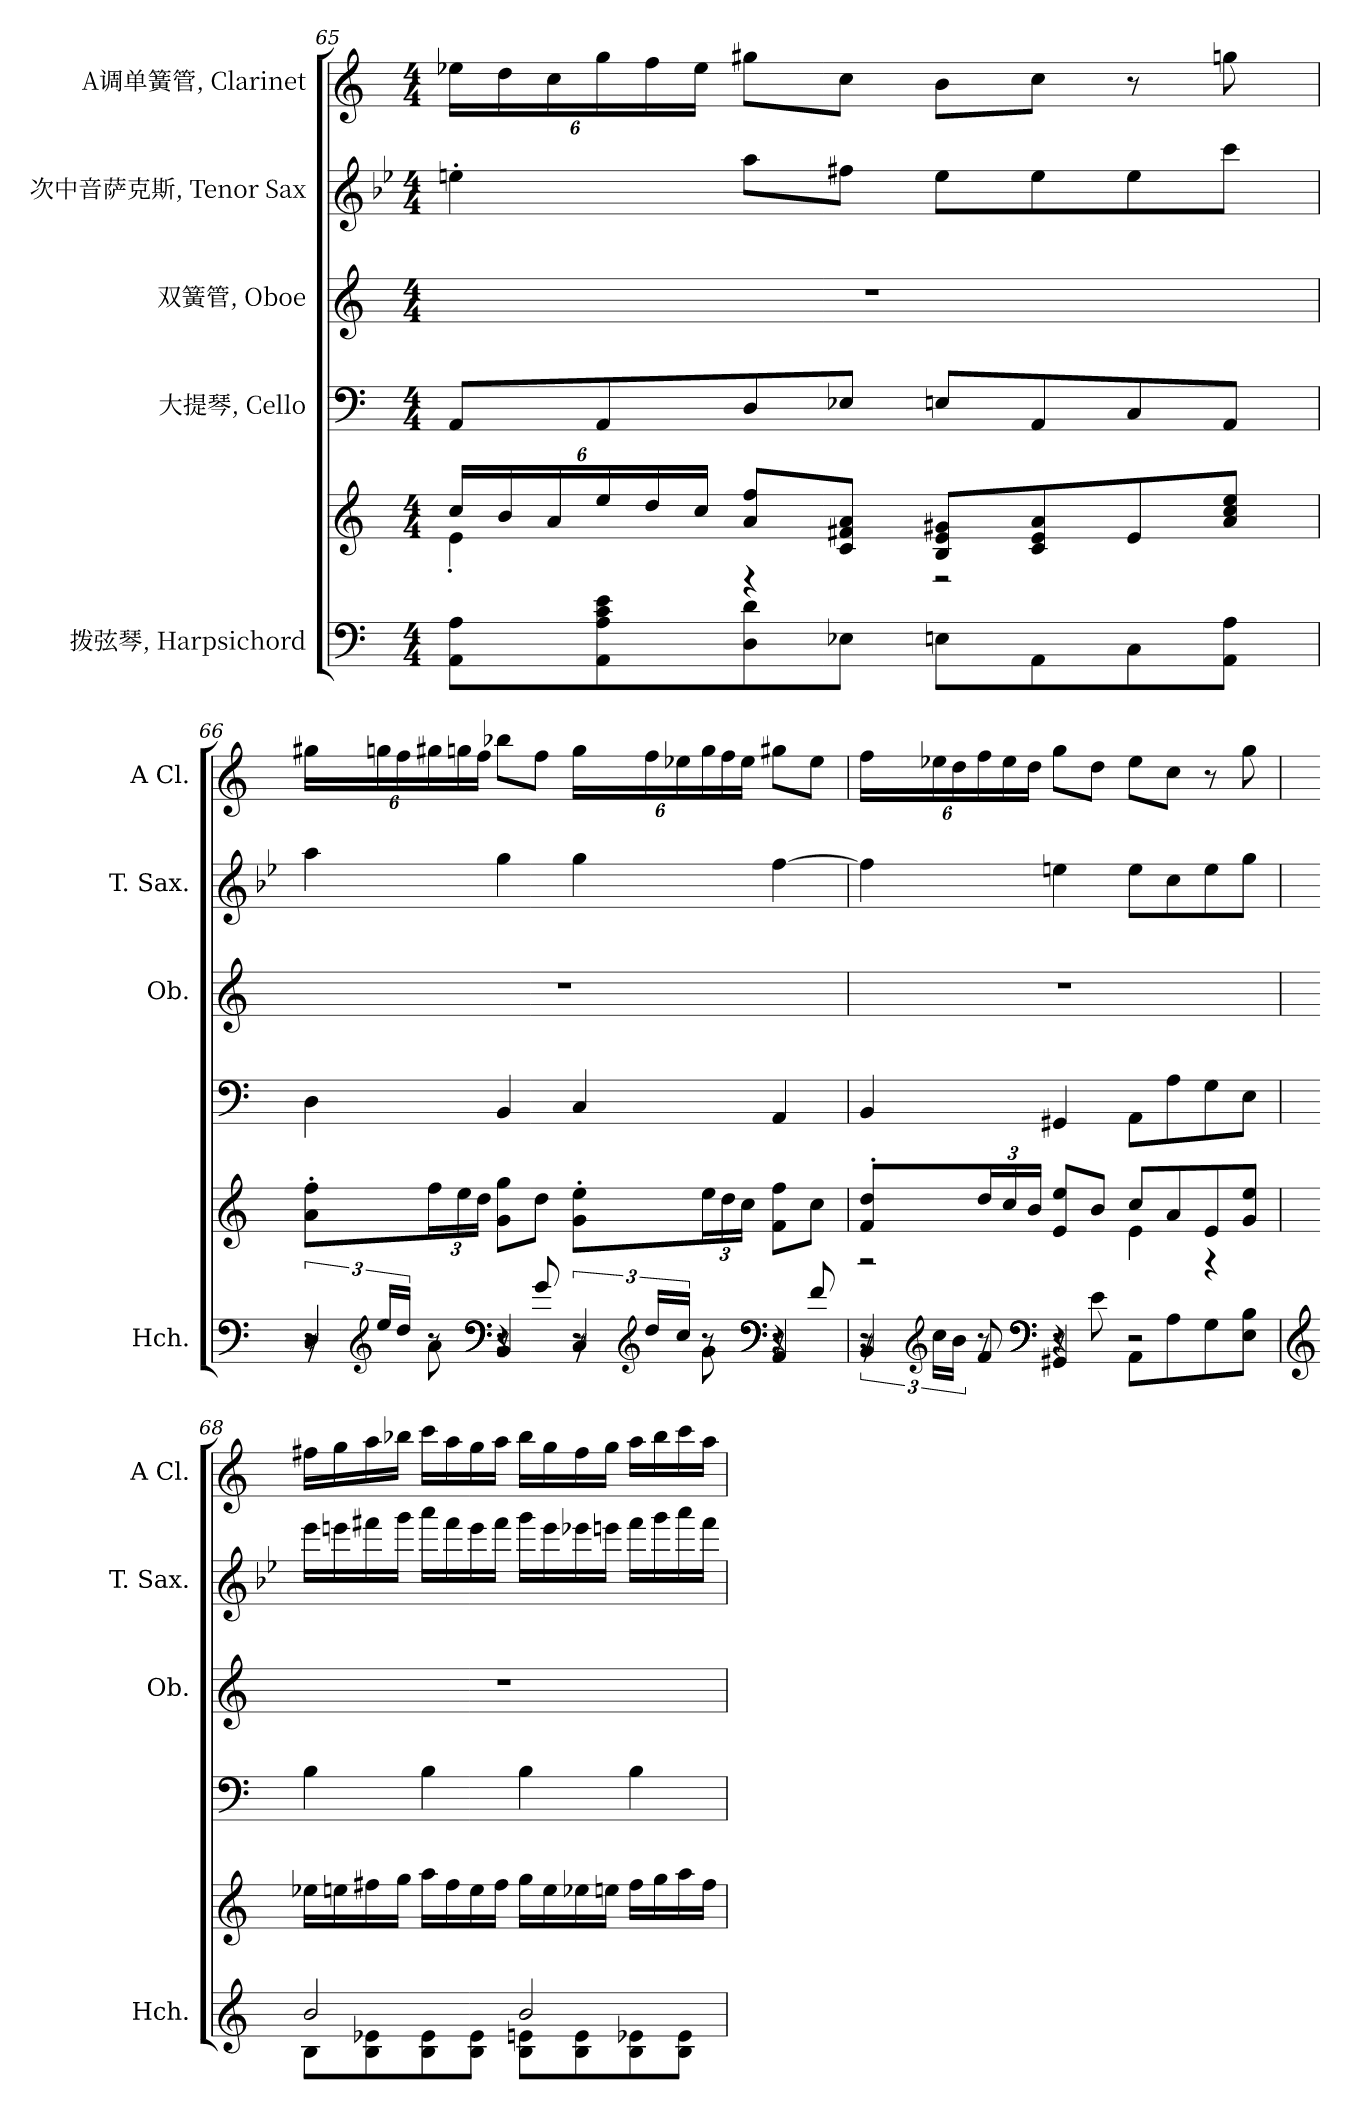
**kern	**kern	**kern	**kern	**kern	**kern
*part5	*part5	*part4	*part3	*part2	*part1
*staff6	*staff5	*staff4	*staff3	*staff2	*staff1
*I"拨弦琴, Harpsichord	*	*I"大提琴, Cello	*I"双簧管, Oboe	*I"次中音萨克斯, Tenor Sax	*I"A调单簧管, Clarinet
*I'Hch.	*	*	*I'Ob.	*I'T. Sax.	*I'A Cl.
!!LO:LB:g=z
*clefF4	*clefG2	*clefF4	*clefG2	*clefG2	*clefG2
*	*	*	*	*ITrd8c14	*ITrd2c3
*k[]	*k[]	*k[]	*k[]	*k[b-e-]	*k[f#c#g#]
*M4/4	*M4/4	*M4/4	*M4/4	*M4/4	*M4/4
*	*Xbrackettup	*	*	*	*Xbrackettup
=65	=65	=65	=65	=65	=65
*	*^	*	*	*	*
8AA\ 8A\L	24cc/LL	4e'\	8AA/L	1r	4en'\	24ccn\LL
.	24b/	.	.	.	.	24b\
.	24a/	.	.	.	.	24a\
8AA\ 8A\ 8c\ 8e\	24ee/	.	8AA/	.	.	24ee\
.	24dd/	.	.	.	.	24dd\
.	24cc/JJ	.	.	.	.	24cc\JJ
8D\ 8d\	8a/ 8ff/L	4r	8D/	.	8a\L	8ee#X\L
8E-X\J	8c/ 8f#X/ 8a/J	.	8E-X/J	.	8f#X\J	8a\J
8En\L	8B/ 8e/ 8g#X/L	2r	8En/L	.	8e\L	8g#\L
8AA\	8c/ 8e/ 8a/	.	8AA/	.	8e\	8a\J
8C\	8e/	.	8C/	.	8e\	8r
8AA\ 8A\J	8a/ 8cc/ 8ee/J	.	8AA/J	.	8cc\J	8een\
*	*v	*v	*	*	*	*
=66	=66	=66	=66	=66	=66
*^	*	*	*	*	*
*	*^	*	*	*	*	*
24r	8r	4D/	8a\' 8ff\'L	4D\	1r	4a\	24ee#X\LL
*clefG2	*	*	*	*	*	*	*
24ee/LL	.	.	.	.	.	.	24een\
24dd/JJ	.	.	.	.	.	.	24dd\
8r	8a\	.	24ff\L	.	.	.	24ee#X\
.	.	.	24ee\	.	.	.	24een\
.	.	.	24dd\JJ	.	.	.	24dd\JJ
*clefF4	*	*	*	*	*	*	*
8r	4r	4BB/	8g\ 8gg\L	4BB/	.	4g\	8ggn\L
8g/	.	.	8dd\J	.	.	.	8dd\J
24r	8r	4C/	8g\' 8ee\'L	4C/	.	4g\	24ee\LL
*clefG2	*	*	*	*	*	*	*
24dd/LL	.	.	.	.	.	.	24dd\
24cc/JJ	.	.	.	.	.	.	24ccn\
8r	8g\	.	24ee\L	.	.	.	24ee\
.	.	.	24dd\	.	.	.	24dd\
.	.	.	24cc\JJ	.	.	.	24cc\JJ
*clefF4	*	*	*	*	*	*	*
8r	4r	4AA/	8f\ 8ff\L	4AA/	.	[4f\	8ee#X\L
8f/	.	.	8cc\J	.	.	.	8cc\J
!!LO:PB:g=z
=67	=67	=67	=67	=67	=67	=67	=67
*	*	*	*^	*	*	*	*
8r	24r	4BB/	8f/' 8dd/'L	2r	4BB/	1r	4f\]	24dd\LL
*clefG2	*	*	*	*	*	*	*	*
.	24cc\LL	.	.	.	.	.	.	24ccn\
.	24b\JJ	.	.	.	.	.	.	24b\
8f/	8r	.	24dd/L	.	.	.	.	24dd\
.	.	.	24cc/	.	.	.	.	24cc\
.	.	.	24b/JJ	.	.	.	.	24b\JJ
*clefF4	*	*	*	*	*	*	*	*
4r	8r	4GG#X/	8e/ 8ee/L	.	4GG#X/	.	4en\	8ee\L
.	8e\	.	8b/J	.	.	.	.	8b\J
2r	8AA\L	2r	8cc/L	4e\	8AA\L	.	8e\L	8cc\L
.	8A\	.	8a/	.	8A\	.	8c\	8a\J
.	8G\	.	8e/	4r	8G\	.	8e\	8r
.	8E\ 8B\J	.	8g/ 8ee/J	.	8E\J	.	8g\J	8ee\
*v	*v	*v	*	*	*	*	*	*
*	*v	*v	*	*	*	*
=68	=68	=68	=68	=68	=68
*clefG2	*	*	*	*	*
*^	*	*	*	*	*
2b/	8B\L	16ee-X\LL	4B\	1r	16ee-\LL	16dd#X\LL
.	.	16een\	.	.	16een\	16ee\
.	8B\ 8e-X\	16ff#X\	.	.	16ff#X\	16ff#\
.	.	16gg\JJ	.	.	16gg\JJ	16ggn\JJ
.	8B\ 8e-\	16aa\LL	4B\	.	16aa\LL	16aa\LL
.	.	16ff#\	.	.	16ff#\	16ff#\
.	8B\ 8e-\J	16ee\	.	.	16ee\	16ee\
.	.	16ff#\JJ	.	.	16ff#\JJ	16ff#\JJ
2b/	8B\ 8en\L	16gg\LL	4B\	.	16gg\LL	16gg\LL
.	.	16ee\	.	.	16ee\	16ee\
.	8B\ 8e\	16ee-X\	.	.	16ee-X\	16dd#\
.	.	16een\JJ	.	.	16een\JJ	16ee\JJ
.	8B\ 8e-X\	16ff#\LL	4B\	.	16ff#\LL	16ff#\LL
.	.	16gg\	.	.	16gg\	16gg\
.	8B\ 8e-\J	16aa\	.	.	16aa\	16aa\
.	.	16ff#\JJ	.	.	16ff#\JJ	16ff#\JJ
*v	*v	*	*	*	*	*
=	=	=	=	=	=
*-	*-	*-	*-	*-	*-
